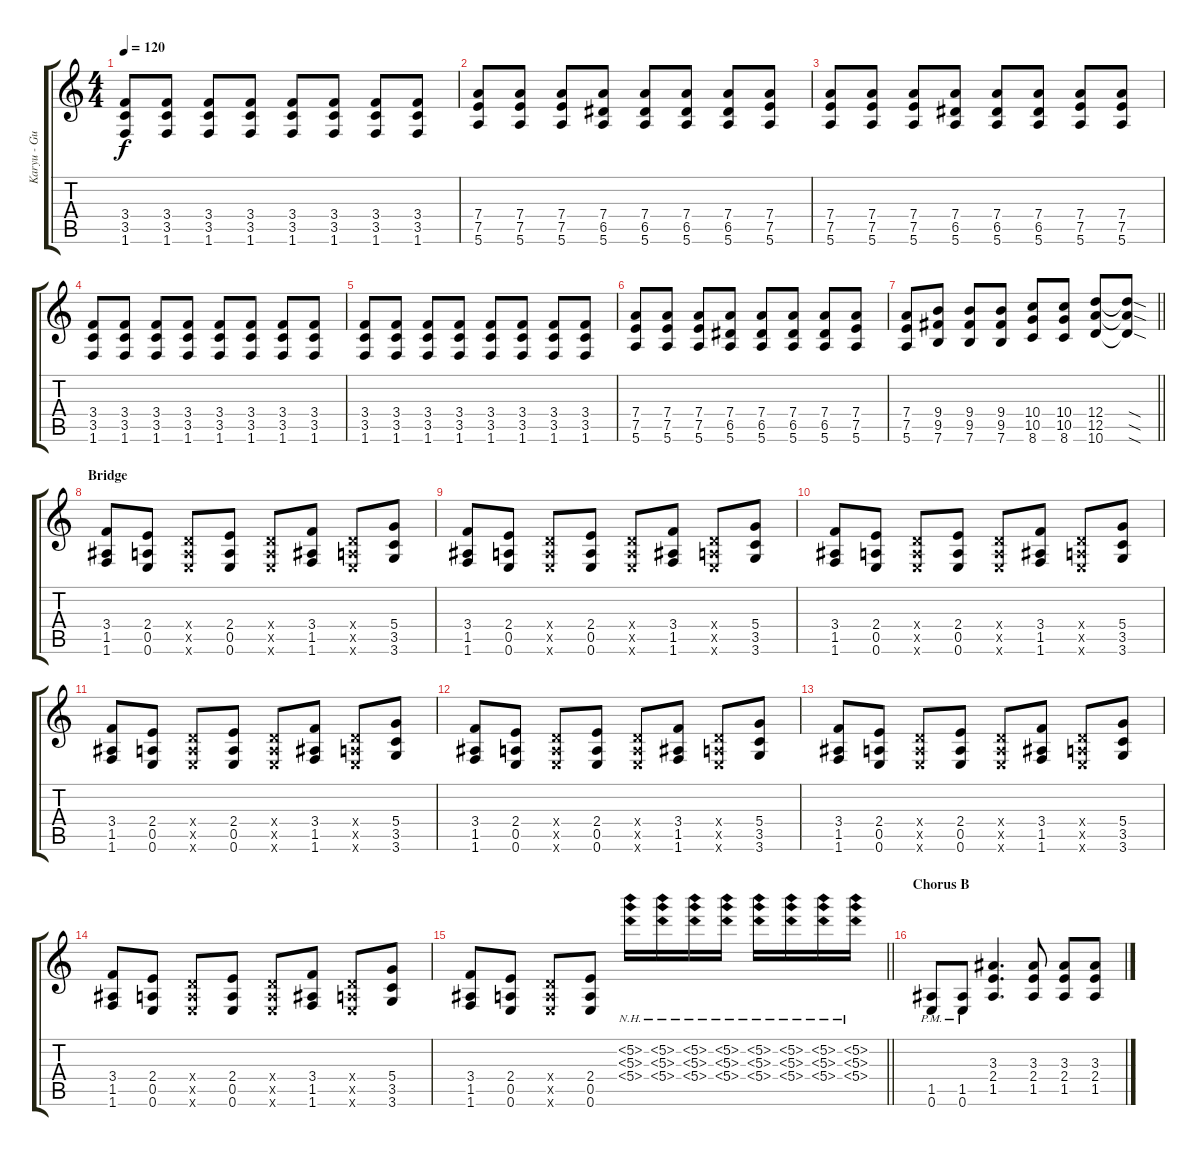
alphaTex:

\track ("Karyu - Guitar 1" "Karyu - Gu") {instrument distortionguitar}
\staff {score tabs}
\tuning (E4 B3 G3 D3 A2 E2) {hide}
\ts (4 4)
\tempo 120
\clef g2
\ks c
(3.4 3.5 1.6).8{dy f} (3.4 3.5 1.6).8 (3.4 3.5 1.6).8 (3.4 3.5 1.6).8 (3.4 3.5 1.6).8 (3.4 3.5 1.6).8 (3.4 3.5 1.6).8 (3.4 3.5 1.6).8 |
(7.4 7.5 5.6).8 (7.4 7.5 5.6).8 (7.4 7.5 5.6).8 (7.4 6.5 5.6).8 (7.4 6.5 5.6).8 (7.4 6.5 5.6).8 (7.4 6.5 5.6).8 (7.4 7.5 5.6).8 |
(7.4 7.5 5.6).8 (7.4 7.5 5.6).8 (7.4 7.5 5.6).8 (7.4 6.5 5.6).8 (7.4 6.5 5.6).8 (7.4 6.5 5.6).8 (7.4 7.5 5.6).8 (7.4 7.5 5.6).8 |
(3.4 3.5 1.6).8 (3.4 3.5 1.6).8 (3.4 3.5 1.6).8 (3.4 3.5 1.6).8 (3.4 3.5 1.6).8 (3.4 3.5 1.6).8 (3.4 3.5 1.6).8 (3.4 3.5 1.6).8 |
(3.4 3.5 1.6).8 (3.4 3.5 1.6).8 (3.4 3.5 1.6).8 (3.4 3.5 1.6).8 (3.4 3.5 1.6).8 (3.4 3.5 1.6).8 (3.4 3.5 1.6).8 (3.4 3.5 1.6).8 |
(7.4 7.5 5.6).8 (7.4 7.5 5.6).8 (7.4 7.5 5.6).8 (7.4 6.5 5.6).8 (7.4 6.5 5.6).8 (7.4 6.5 5.6).8 (7.4 6.5 5.6).8 (7.4 7.5 5.6).8 |
\barLineRight lightlight
(7.4 7.5 5.6).8 (9.4 9.5 7.6).8 (9.4 9.5 7.6).8 (9.4 9.5 7.6).8 (10.4 10.5 8.6).8 (10.4 10.5 8.6).8 (12.4 12.5 10.6).8 (12.4{sod t} 12.5{sod t} 10.6{sod t}).8 |
\section ("" "Bridge")
(3.4 1.5 1.6).8 (2.4 0.5 0.6).8 (0.4{x} 0.5{x} 0.6{x}).8 (2.4 0.5 0.6).8 (0.4{x} 0.5{x} 0.6{x}).8 (3.4 1.5 1.6).8 (0.4{x} 0.5{x} 0.6{x}).8 (5.4 3.5 3.6).8 |
(3.4 1.5 1.6).8 (2.4 0.5 0.6).8 (0.4{x} 0.5{x} 0.6{x}).8 (2.4 0.5 0.6).8 (0.4{x} 0.5{x} 0.6{x}).8 (3.4 1.5 1.6).8 (0.4{x} 0.5{x} 0.6{x}).8 (5.4 3.5 3.6).8 |
(3.4 1.5 1.6).8 (2.4 0.5 0.6).8 (0.4{x} 0.5{x} 0.6{x}).8 (2.4 0.5 0.6).8 (0.4{x} 0.5{x} 0.6{x}).8 (3.4 1.5 1.6).8 (0.4{x} 0.5{x} 0.6{x}).8 (5.4 3.5 3.6).8 |
(3.4 1.5 1.6).8 (2.4 0.5 0.6).8 (0.4{x} 0.5{x} 0.6{x}).8 (2.4 0.5 0.6).8 (0.4{x} 0.5{x} 0.6{x}).8 (3.4 1.5 1.6).8 (0.4{x} 0.5{x} 0.6{x}).8 (5.4 3.5 3.6).8 |
(3.4 1.5 1.6).8 (2.4 0.5 0.6).8 (0.4{x} 0.5{x} 0.6{x}).8 (2.4 0.5 0.6).8 (0.4{x} 0.5{x} 0.6{x}).8 (3.4 1.5 1.6).8 (0.4{x} 0.5{x} 0.6{x}).8 (5.4 3.5 3.6).8 |
(3.4 1.5 1.6).8 (2.4 0.5 0.6).8 (0.4{x} 0.5{x} 0.6{x}).8 (2.4 0.5 0.6).8 (0.4{x} 0.5{x} 0.6{x}).8 (3.4 1.5 1.6).8 (0.4{x} 0.5{x} 0.6{x}).8 (5.4 3.5 3.6).8 |
(3.4 1.5 1.6).8 (2.4 0.5 0.6).8 (0.4{x} 0.5{x} 0.6{x}).8 (2.4 0.5 0.6).8 (0.4{x} 0.5{x} 0.6{x}).8 (3.4 1.5 1.6).8 (0.4{x} 0.5{x} 0.6{x}).8 (5.4 3.5 3.6).8 |
\barLineRight lightlight
(3.4 1.5 1.6).8 (2.4 0.5 0.6).8 (0.4{x} 0.5{x} 0.6{x}).8 (2.4 0.5 0.6).8 (5.2{nh} 5.3{nh} 5.4{nh}).16 (5.2{nh} 5.3{nh} 5.4{nh}).16 (5.2{nh} 5.3{nh} 5.4{nh}).16 (5.2{nh} 5.3{nh} 5.4{nh}).16 (5.2{nh} 5.3{nh} 5.4{nh}).16 (5.2{nh} 5.3{nh} 5.4{nh}).16 (5.2{nh} 5.3{nh} 5.4{nh}).16 (5.2{nh} 5.3{nh} 5.4{nh}).16 |
\section ("" "Chorus B")
(1.5{pm} 0.6{pm}).8 (1.5{pm} 0.6{pm}).8 (3.3 2.4 1.5).4{d} (3.3 2.4 1.5).8 (3.3 2.4 1.5).8 (3.3 2.4 1.5).8
